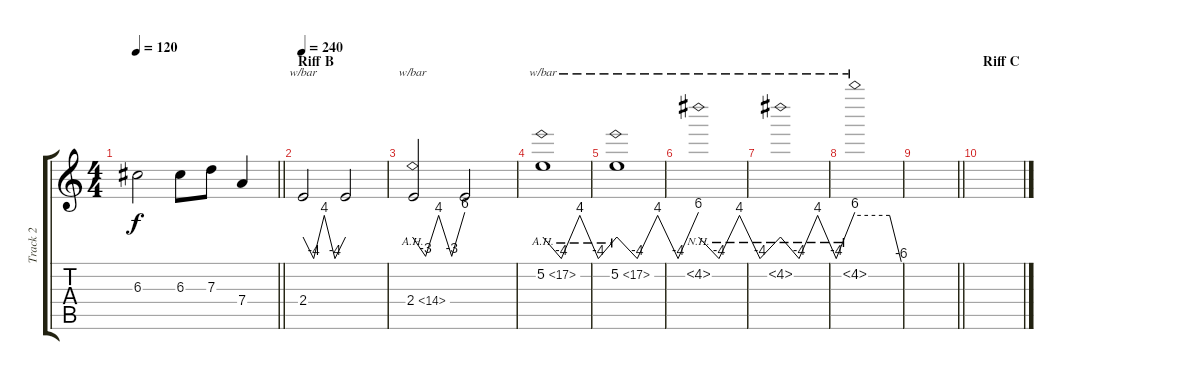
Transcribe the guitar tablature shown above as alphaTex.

\track ("Track 2" "Track 2") {instrument distortionguitar}
\staff {score tabs}
\tuning (E4 B3 G3 D3 A2 E2) {hide}
\ts (4 4)
\tempo 120
\clef g2
\barLineRight lightlight
\ks c
6.3.2{dy f} 6.3.8 7.3.8 7.4.4 |
\section ("" "Riff B")
\tempo 240
2.4.2{tbe (custom default 0 0 15 -16 30 16 45 -16 60 0)} 2.4{t}.2 |
2.4{ah 12}.2{tbe (custom default 0 0 15 -12 30 16 45 -12 60 24)} 2.4{t}.2 |
5.2{ah 12}.1{tbe (custom default 0 0 15 -16 30 16 45 -16 60 0)} |
5.2{ah 12}.1{tbe (custom default 0 0 15 -16 30 16 45 -16 60 24)} |
4.2{nh}.1{tbe (custom default 0 0 15 -16 30 16 45 -16 60 0)} |
4.2{nh}.1{tbe (custom default 0 0 15 -16 30 16 45 -16 60 24)} |
4.2{nh}.1{tbe (custom default 0 16 45 16 60 -24)} |
\barLineRight lightlight
|
\section ("" "Riff C")
